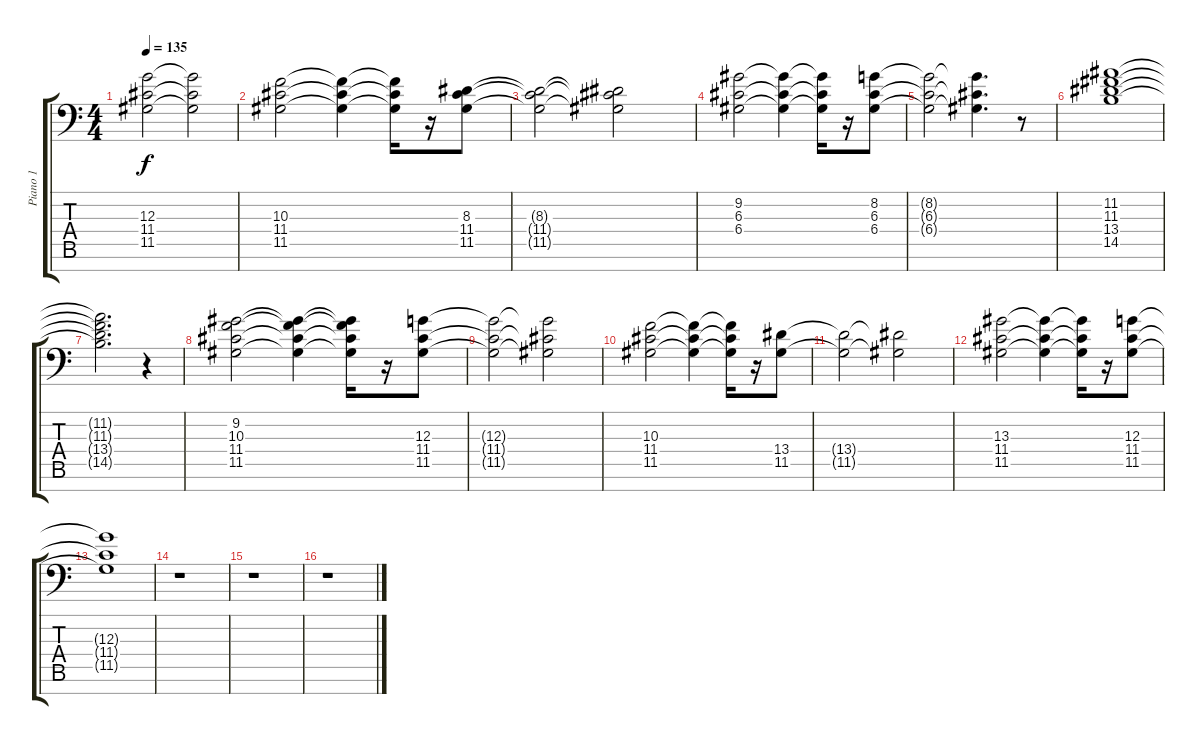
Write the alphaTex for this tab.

\track ("Piano 1" "Piano 1") {instrument electricpiano1}
\staff {score tabs}
\tuning (E5 B3 G3 D3 A2 E2 C-1) {hide}
\ts (4 4)
\tempo 135
\clef f4
\ks c
(12.3{t} 11.4{t} 11.5{t}).2{dy f} (12.3{t} 11.4{t} 11.5{t}).2 |
(10.3 11.4 11.5).2 (10.3{t} 11.4{t} 11.5{t}).4 (10.3{t} 11.4{t} 11.5{t}).16 r.16 (8.3 11.4 11.5).8 |
(8.3{t} 11.4{t} 11.5{t}).2 (8.3{t} 11.4{t} 11.5{t}).2 |
(9.2 6.3 6.4).2 (9.2{t} 6.3{t} 6.4{t}).4 (9.2{t} 6.3{t} 6.4{t}).16 r.16 (8.2 6.3 6.4).8 |
(8.2{t} 6.3{t} 6.4{t}).2 (8.2{t} 6.3{t} 6.4{t}).4{d} r.8 |
(11.2 11.3 13.4 14.5).1 |
(11.2{t} 11.3{t} 13.4{t} 14.5{t}).2{d} r.4 |
(9.2 10.3 11.4 11.5).2 (9.2{t} 10.3{t} 11.4{t} 11.5{t}).4 (9.2{t} 10.3{t} 11.4{t} 11.5{t}).16 r.16 (12.3 11.4 11.5).8 |
(12.3{t} 11.4{t} 11.5{t}).2 (12.3{t} 11.4{t} 11.5{t}).2 |
(10.3 11.4 11.5).2 (10.3{t} 11.4{t} 11.5{t}).4 (10.3{t} 11.4{t} 11.5{t}).16 r.16 (13.4 11.5).8 |
(13.4{t} 11.5{t}).2 (13.4{t} 11.5{t}).2 |
(13.3 11.4 11.5).2 (13.3{t} 11.4{t} 11.5{t}).4 (13.3{t} 11.4{t} 11.5{t}).16 r.16 (12.3 11.4 11.5).8 |
(12.3{t} 11.4{t} 11.5{t}).1 |
r.1 |
r.1 |
r.1
